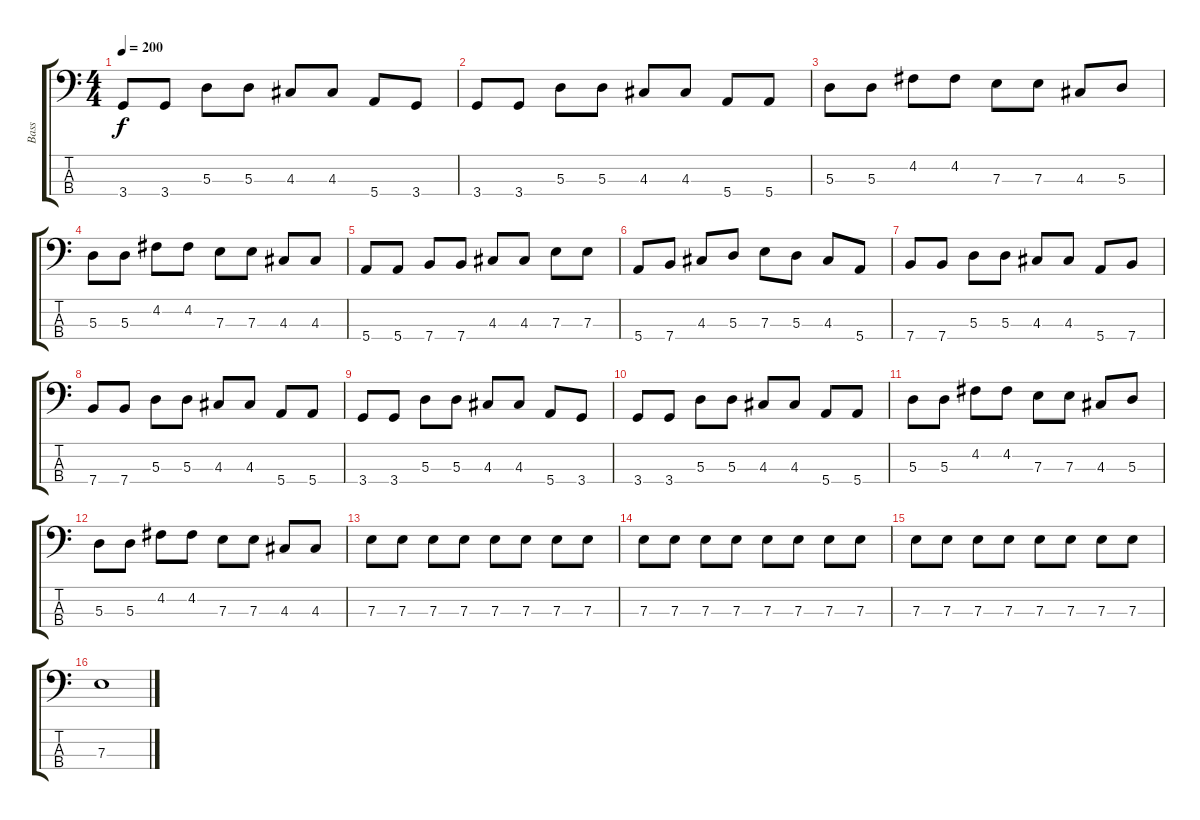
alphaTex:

\track ("Bass" "Bass") {instrument electricbassfinger}
\staff {score tabs}
\tuning (G2 D2 A1 E1) {hide}
\ts (4 4)
\tempo 200
\clef f4
\ks c
3.4.8{dy f} 3.4.8 5.3.8 5.3.8 4.3.8 4.3.8 5.4.8 3.4.8 |
3.4.8 3.4.8 5.3.8 5.3.8 4.3.8 4.3.8 5.4.8 5.4.8 |
5.3.8 5.3.8 4.2.8 4.2.8 7.3.8 7.3.8 4.3.8 5.3.8 |
5.3.8 5.3.8 4.2.8 4.2.8 7.3.8 7.3.8 4.3.8 4.3.8 |
5.4.8 5.4.8 7.4.8 7.4.8 4.3.8 4.3.8 7.3.8 7.3.8 |
5.4.8 7.4.8 4.3.8 5.3.8 7.3.8 5.3.8 4.3.8 5.4.8 |
7.4.8 7.4.8 5.3.8 5.3.8 4.3.8 4.3.8 5.4.8 7.4.8 |
7.4.8 7.4.8 5.3.8 5.3.8 4.3.8 4.3.8 5.4.8 5.4.8 |
3.4.8 3.4.8 5.3.8 5.3.8 4.3.8 4.3.8 5.4.8 3.4.8 |
3.4.8 3.4.8 5.3.8 5.3.8 4.3.8 4.3.8 5.4.8 5.4.8 |
5.3.8 5.3.8 4.2.8 4.2.8 7.3.8 7.3.8 4.3.8 5.3.8 |
5.3.8 5.3.8 4.2.8 4.2.8 7.3.8 7.3.8 4.3.8 4.3.8 |
7.3.8 7.3.8 7.3.8 7.3.8 7.3.8 7.3.8 7.3.8 7.3.8 |
7.3.8 7.3.8 7.3.8 7.3.8 7.3.8 7.3.8 7.3.8 7.3.8 |
7.3.8 7.3.8 7.3.8 7.3.8 7.3.8 7.3.8 7.3.8 7.3.8 |
7.3.1
